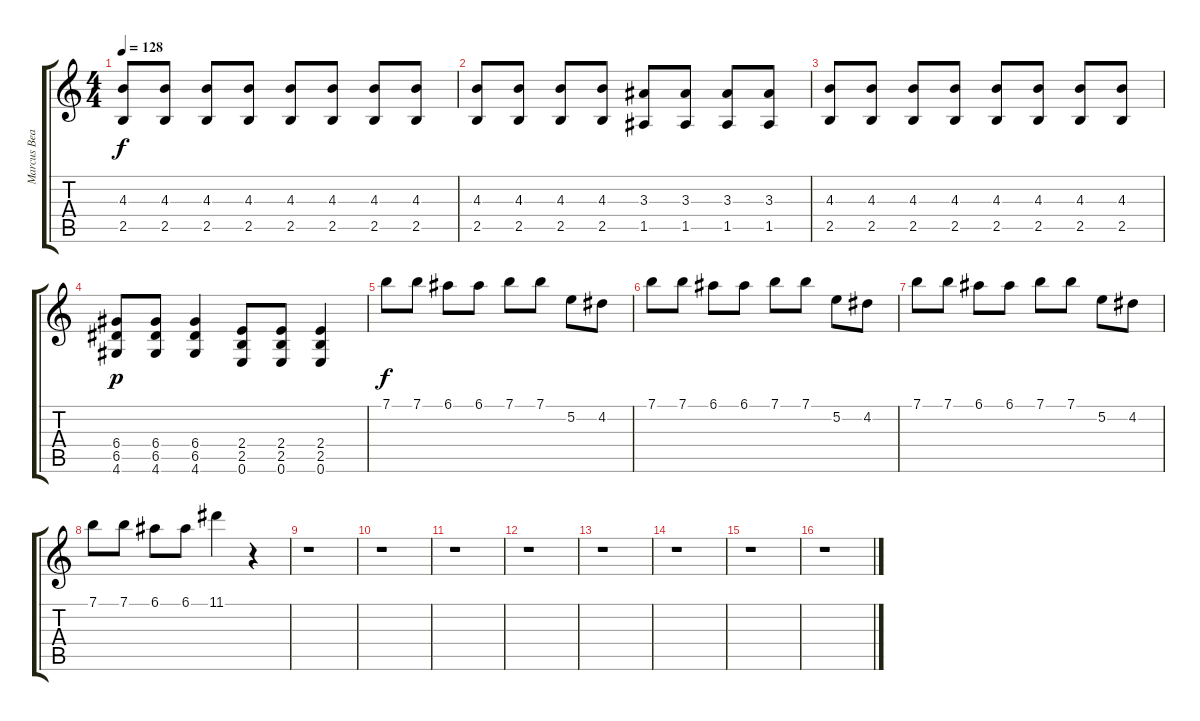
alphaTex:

\track ("Marcus Beaumont " "Marcus Bea") {instrument distortionguitar}
\staff {score tabs}
\tuning (E4 B3 G3 D3 A2 E2) {hide}
\ts (4 4)
\tempo 128
\clef g2
\ks c
(4.3 2.5).8{dy f} (4.3 2.5).8 (4.3 2.5).8 (4.3 2.5).8 (4.3 2.5).8 (4.3 2.5).8 (4.3 2.5).8 (4.3 2.5).8 |
(4.3 2.5).8 (4.3 2.5).8 (4.3 2.5).8 (4.3 2.5).8 (3.3 1.5).8 (3.3 1.5).8 (3.3 1.5).8 (3.3 1.5).8 |
(4.3 2.5).8 (4.3 2.5).8 (4.3 2.5).8 (4.3 2.5).8 (4.3 2.5).8 (4.3 2.5).8 (4.3 2.5).8 (4.3 2.5).8 |
(6.4 6.5 4.6).8{dy p} (6.4 6.5 4.6).8 (6.4 6.5 4.6).4 (2.4 2.5 0.6).8 (2.4 2.5 0.6).8 (2.4 2.5 0.6).4 |
7.1.8{dy f} 7.1.8 6.1.8 6.1.8 7.1.8 7.1.8 5.2.8 4.2.8 |
7.1.8 7.1.8 6.1.8 6.1.8 7.1.8 7.1.8 5.2.8 4.2.8 |
7.1.8 7.1.8 6.1.8 6.1.8 7.1.8 7.1.8 5.2.8 4.2.8 |
7.1.8 7.1.8 6.1.8 6.1.8 11.1.4 r.4 |
r.1 |
r.1 |
r.1 |
r.1 |
r.1 |
r.1 |
r.1 |
r.1
